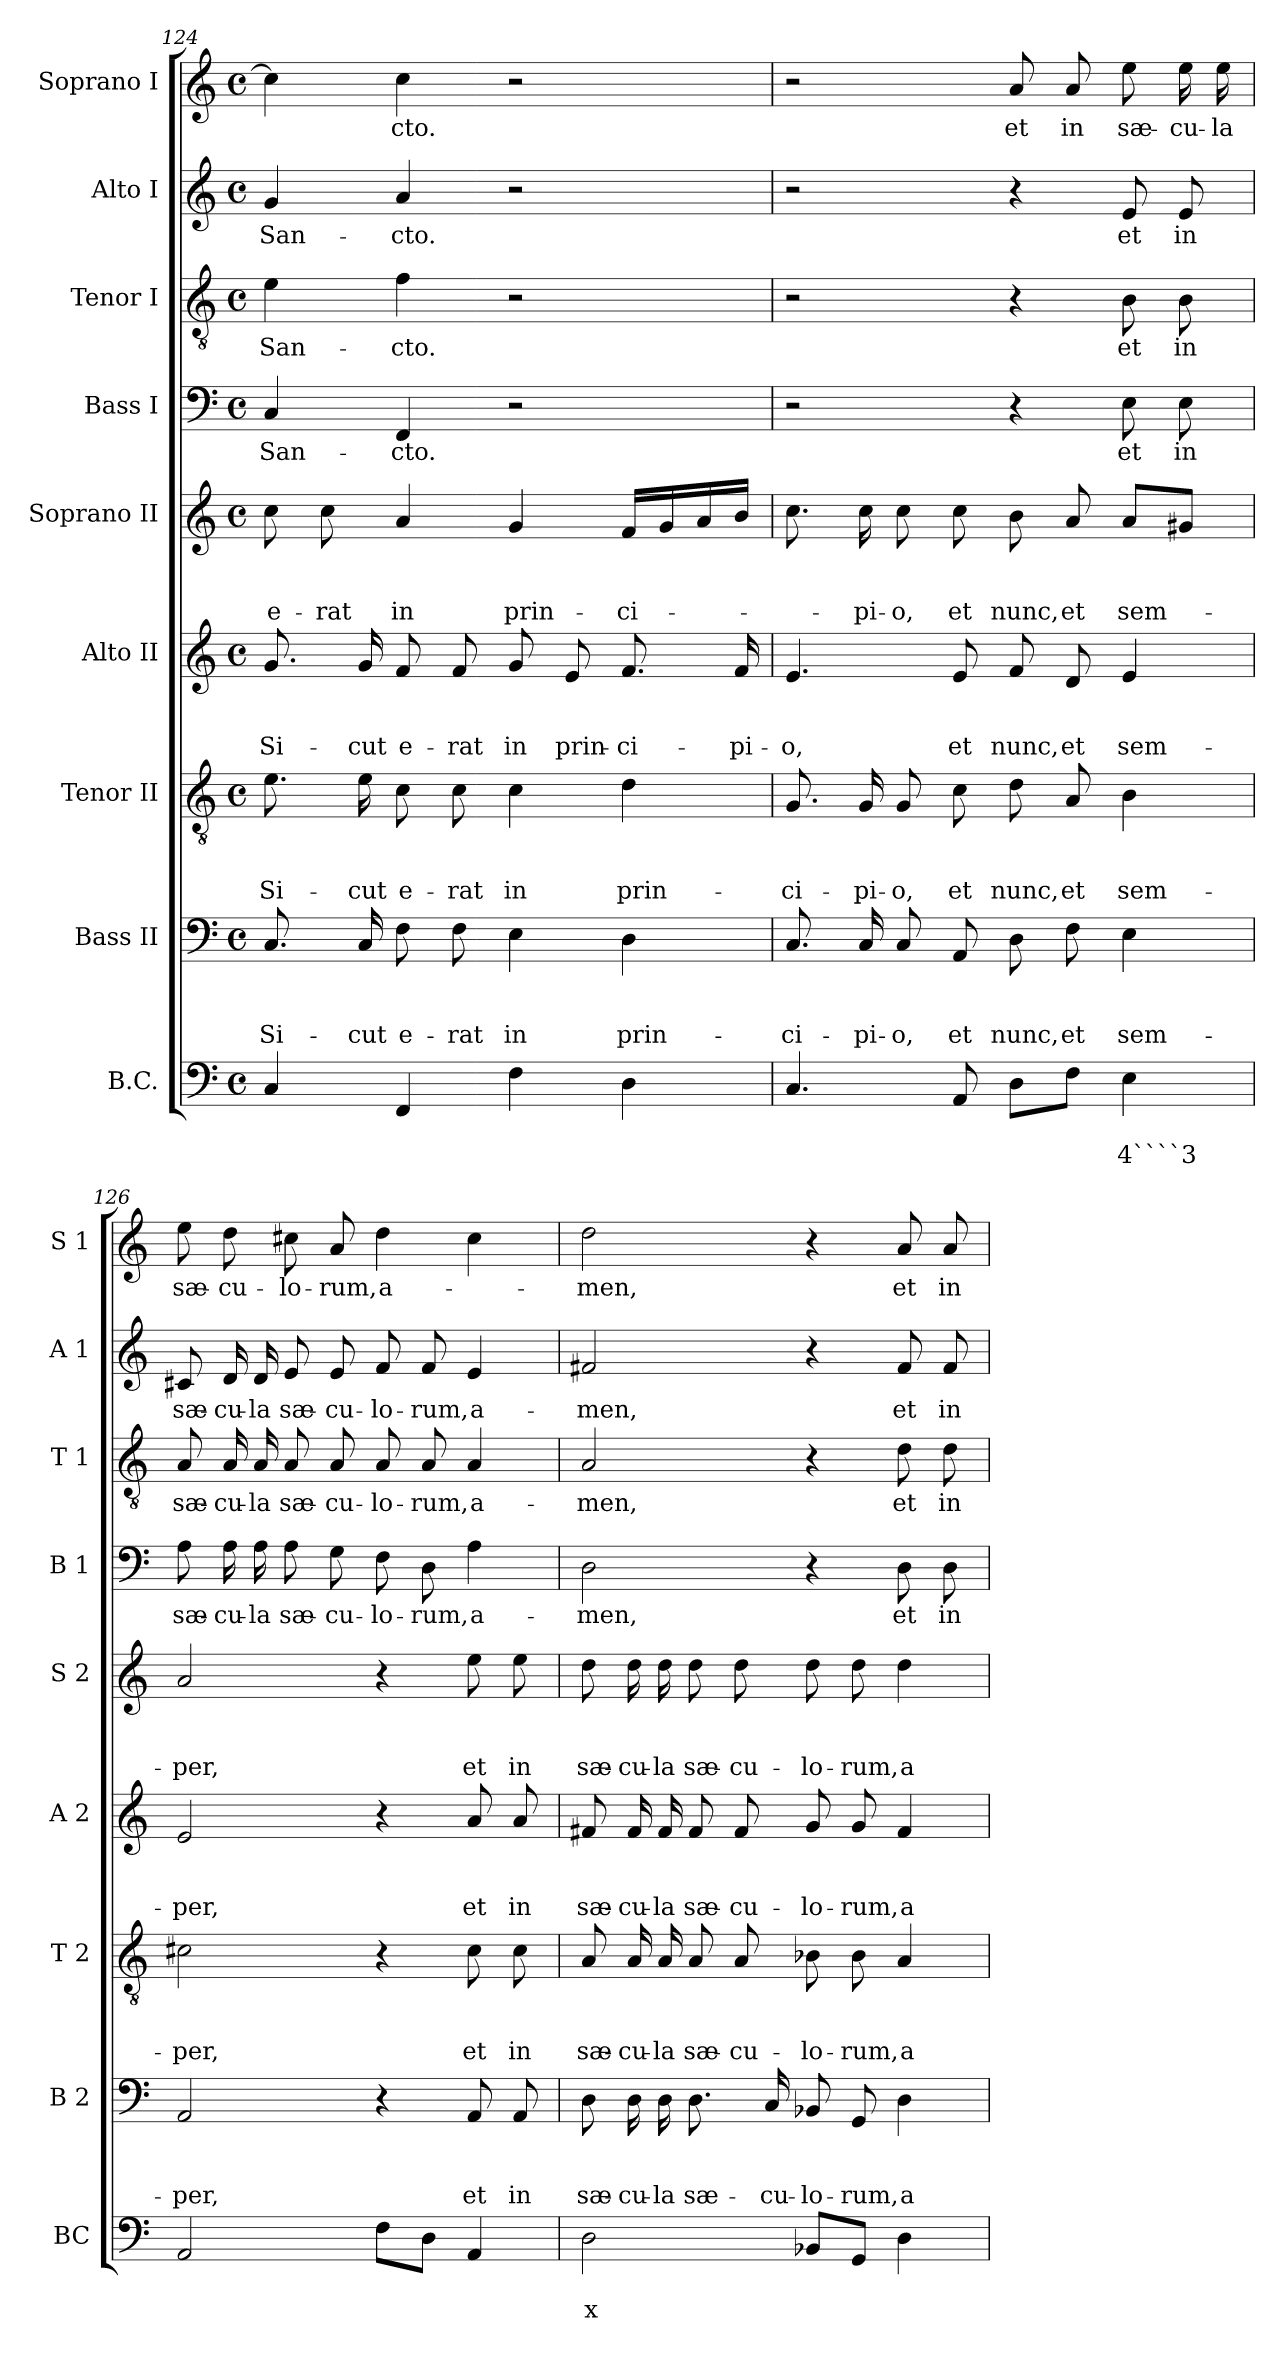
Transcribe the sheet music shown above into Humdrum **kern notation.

**kern	**text	**text	**kern	**text	**text	**text	**kern	**text	**text	**text	**kern	**text	**text	**text	**kern	**text	**text	**text	**kern	**text	**kern	**text	**kern	**text	**kern	**text
*part9	*part9	*part9	*part8	*part8	*part8	*part8	*part7	*part7	*part7	*part7	*part6	*part6	*part6	*part6	*part5	*part5	*part5	*part5	*part4	*part4	*part3	*part3	*part2	*part2	*part1	*part1
*staff9	*staff9	*staff9	*staff8	*staff8	*staff8	*staff8	*staff7	*staff7	*staff7	*staff7	*staff6	*staff6	*staff6	*staff6	*staff5	*staff5	*staff5	*staff5	*staff4	*staff4	*staff3	*staff3	*staff2	*staff2	*staff1	*staff1
*I"B.C.	*	*	*I"Bass II	*	*	*	*I"Tenor II	*	*	*	*I"Alto II	*	*	*	*I"Soprano II	*	*	*	*I"Bass I	*	*I"Tenor I	*	*I"Alto I	*	*I"Soprano I	*
*I'BC	*	*	*I'B 2	*	*	*	*I'T 2	*	*	*	*I'A 2	*	*	*	*I'S 2	*	*	*	*I'B 1	*	*I'T 1	*	*I'A 1	*	*I'S 1	*
*clefF4	*	*	*clefF4	*	*	*	*clefGv2	*	*	*	*clefG2	*	*	*	*clefG2	*	*	*	*clefF4	*	*clefGv2	*	*clefG2	*	*clefG2	*
*k[]	*	*	*k[]	*	*	*	*k[]	*	*	*	*k[]	*	*	*	*k[]	*	*	*	*k[]	*	*k[]	*	*k[]	*	*k[]	*
*C:	*	*	*C:	*	*	*	*C:	*	*	*	*C:	*	*	*	*C:	*	*	*	*C:	*	*C:	*	*C:	*	*C:	*
*M4/4	*	*	*M4/4	*	*	*	*M4/4	*	*	*	*M4/4	*	*	*	*M4/4	*	*	*	*M4/4	*	*M4/4	*	*M4/4	*	*M4/4	*
*met(c)	*	*	*met(c)	*	*	*	*met(c)	*	*	*	*met(c)	*	*	*	*met(c)	*	*	*	*met(c)	*	*met(c)	*	*met(c)	*	*met(c)	*
=124	=124	=124	=124	=124	=124	=124	=124	=124	=124	=124	=124	=124	=124	=124	=124	=124	=124	=124	=124	=124	=124	=124	=124	=124	=124	=124
!	!	!	!	!	!	!LO:LY:b	!	!	!	!LO:LY:b	!	!	!	!LO:LY:b	!	!	!	!LO:LY:b	!	!LO:LY:b	!	!LO:LY:b	!	!LO:LY:b	!	!
4C/	.	.	8.C/	.	.	Si-	8.e\	.	.	Si-	8.g/	.	.	Si-	8cc\	.	.	e-	4C/	San-	4e\	San-	4g/	San-	4cc\]	.
!	!	!	!	!	!	!	!	!	!	!	!	!	!	!	!	!	!	!LO:LY:b	!	!	!	!	!	!	!	!
.	.	.	.	.	.	.	.	.	.	.	.	.	.	.	8cc\	.	.	-rat	.	.	.	.	.	.	.	.
!	!	!	!	!	!	!LO:LY:b	!	!	!	!LO:LY:b	!	!	!	!LO:LY:b	!	!	!	!	!	!	!	!	!	!	!	!
.	.	.	16C/	.	.	-cut	16e\	.	.	-cut	16g/	.	.	-cut	.	.	.	.	.	.	.	.	.	.	.	.
!	!	!	!	!	!	!LO:LY:b	!	!	!	!LO:LY:b	!	!	!	!LO:LY:b	!	!	!	!LO:LY:b	!	!LO:LY:b	!	!LO:LY:b	!	!LO:LY:b	!	!LO:LY:b
4FF/	.	.	8F\	.	.	e-	8c\	.	.	e-	8f/	.	.	e-	4a/	.	.	in	4FF/	-cto.	4f\	-cto.	4a/	-cto.	4cc\	-cto.
!	!	!	!	!	!	!LO:LY:b	!	!	!	!LO:LY:b	!	!	!	!LO:LY:b	!	!	!	!	!	!	!	!	!	!	!	!
.	.	.	8F\	.	.	-rat	8c\	.	.	-rat	8f/	.	.	-rat	.	.	.	.	.	.	.	.	.	.	.	.
!	!	!	!	!	!	!LO:LY:b	!	!	!	!LO:LY:b	!	!	!	!LO:LY:b	!	!	!	!LO:LY:b	!	!	!	!	!	!	!	!
4F\	.	.	4E\	.	.	in	4c\	.	.	in	8g/	.	.	in	4g/	.	.	prin-	2r	.	2r	.	2r	.	2r	.
!	!	!	!	!	!	!	!	!	!	!	!	!	!	!LO:LY:b	!	!	!	!	!	!	!	!	!	!	!	!
.	.	.	.	.	.	.	.	.	.	.	8e/	.	.	prin-	.	.	.	.	.	.	.	.	.	.	.	.
!	!	!	!	!	!	!LO:LY:b	!	!	!	!LO:LY:b	!	!	!	!LO:LY:b	!	!	!	!LO:LY:b	!	!	!	!	!	!	!	!
4D\	.	.	4D\	.	.	prin-	4d\	.	.	prin-	8.f/	.	.	-ci-	16f/LL	.	.	-ci-	.	.	.	.	.	.	.	.
.	.	.	.	.	.	.	.	.	.	.	.	.	.	.	16g/	.	.	.	.	.	.	.	.	.	.	.
.	.	.	.	.	.	.	.	.	.	.	.	.	.	.	16a/	.	.	.	.	.	.	.	.	.	.	.
!	!	!	!	!	!	!	!	!	!	!	!	!	!	!LO:LY:b	!	!	!	!	!	!	!	!	!	!	!	!
.	.	.	.	.	.	.	.	.	.	.	16f/	.	.	-pi-	16b/JJ	.	.	.	.	.	.	.	.	.	.	.
!!LO:PB:g=z
=125	=125	=125	=125	=125	=125	=125	=125	=125	=125	=125	=125	=125	=125	=125	=125	=125	=125	=125	=125	=125	=125	=125	=125	=125	=125	=125
!	!	!	!	!	!	!LO:LY:b	!	!	!	!LO:LY:b	!	!	!	!LO:LY:b	!	!	!	!	!	!	!	!	!	!	!	!
4.C/	.	.	8.C/	.	.	-ci-	8.G/	.	.	-ci-	4.e/	.	.	-o,	8.cc\	.	.	.	2r	.	2r	.	2r	.	2r	.
!	!	!	!	!	!	!LO:LY:b	!	!	!	!LO:LY:b	!	!	!	!	!	!	!	!LO:LY:b	!	!	!	!	!	!	!	!
.	.	.	16C/	.	.	-pi-	16G/	.	.	-pi-	.	.	.	.	16cc\	.	.	-pi-	.	.	.	.	.	.	.	.
!	!	!	!	!	!	!LO:LY:b	!	!	!	!LO:LY:b	!	!	!	!	!	!	!	!LO:LY:b	!	!	!	!	!	!	!	!
.	.	.	8C/	.	.	-o,	8G/	.	.	-o,	.	.	.	.	8cc\	.	.	-o,	.	.	.	.	.	.	.	.
!	!	!	!	!	!	!LO:LY:b	!	!	!	!LO:LY:b	!	!	!	!LO:LY:b	!	!	!	!LO:LY:b	!	!	!	!	!	!	!	!
8AA/	.	.	8AA/	.	.	et	8c\	.	.	et	8e/	.	.	et	8cc\	.	.	et	.	.	.	.	.	.	.	.
!	!	!	!	!	!	!LO:LY:b	!	!	!	!LO:LY:b	!	!	!	!LO:LY:b	!	!	!	!LO:LY:b	!	!	!	!	!	!	!	!LO:LY:b
8D\L	.	.	8D\	.	.	nunc,	8d\	.	.	nunc,	8f/	.	.	nunc,	8b\	.	.	nunc,	4r	.	4r	.	4r	.	8a/	et
!	!	!	!	!	!	!LO:LY:b	!	!	!	!LO:LY:b	!	!	!	!LO:LY:b	!	!	!	!LO:LY:b	!	!	!	!	!	!	!	!LO:LY:b
8F\J	.	.	8F\	.	.	et	8A/	.	.	et	8d/	.	.	et	8a/	.	.	et	.	.	.	.	.	.	8a/	in
!	!	!LO:LY:b	!	!	!	!LO:LY:b	!	!	!	!LO:LY:b	!	!	!	!LO:LY:b	!	!	!	!LO:LY:b	!	!LO:LY:b	!	!LO:LY:b	!	!LO:LY:b	!	!LO:LY:b
4E\	.	4````3	4E\	.	.	sem-	4B\	.	.	sem-	4e/	.	.	sem-	8a/L	.	.	sem-	8E\	et	8B\	et	8e/	et	8ee\	sæ-
!	!	!	!	!	!	!	!	!	!	!	!	!	!	!	!	!	!	!	!	!LO:LY:b	!	!LO:LY:b	!	!LO:LY:b	!	!LO:LY:b
.	.	.	.	.	.	.	.	.	.	.	.	.	.	.	8g#X/J	.	.	.	8E\	in	8B\	in	8e/	in	16ee\	-cu-
!	!	!	!	!	!	!	!	!	!	!	!	!	!	!	!	!	!	!	!	!	!	!	!	!	!	!LO:LY:b
.	.	.	.	.	.	.	.	.	.	.	.	.	.	.	.	.	.	.	.	.	.	.	.	.	16ee\	-la
=126	=126	=126	=126	=126	=126	=126	=126	=126	=126	=126	=126	=126	=126	=126	=126	=126	=126	=126	=126	=126	=126	=126	=126	=126	=126	=126
!	!	!	!	!	!	!LO:LY:b	!	!	!	!LO:LY:b	!	!	!	!LO:LY:b	!	!	!	!LO:LY:b	!	!LO:LY:b	!	!LO:LY:b	!	!LO:LY:b	!	!LO:LY:b
2AA/	.	.	2AA/	.	.	-per,	2c#X\	.	.	-per,	2e/	.	.	-per,	2a/	.	.	-per,	8A\	sæ-	8A/	sæ-	8c#X/	sæ-	8ee\	sæ-
!	!	!	!	!	!	!	!	!	!	!	!	!	!	!	!	!	!	!	!	!LO:LY:b	!	!LO:LY:b	!	!LO:LY:b	!	!LO:LY:b
.	.	.	.	.	.	.	.	.	.	.	.	.	.	.	.	.	.	.	16A\	-cu-	16A/	-cu-	16d/	-cu-	8dd\	-cu-
!	!	!	!	!	!	!	!	!	!	!	!	!	!	!	!	!	!	!	!	!LO:LY:b	!	!LO:LY:b	!	!LO:LY:b	!	!
.	.	.	.	.	.	.	.	.	.	.	.	.	.	.	.	.	.	.	16A\	-la	16A/	-la	16d/	-la	.	.
!	!	!	!	!	!	!	!	!	!	!	!	!	!	!	!	!	!	!	!	!LO:LY:b	!	!LO:LY:b	!	!LO:LY:b	!	!LO:LY:b
.	.	.	.	.	.	.	.	.	.	.	.	.	.	.	.	.	.	.	8A\	sæ-	8A/	sæ-	8e/	sæ-	8cc#X\	-lo-
!	!	!	!	!	!	!	!	!	!	!	!	!	!	!	!	!	!	!	!	!LO:LY:b	!	!LO:LY:b	!	!LO:LY:b	!	!LO:LY:b
.	.	.	.	.	.	.	.	.	.	.	.	.	.	.	.	.	.	.	8G\	-cu-	8A/	-cu-	8e/	-cu-	8a/	-rum,
!	!	!	!	!	!	!	!	!	!	!	!	!	!	!	!	!	!	!	!	!LO:LY:b	!	!LO:LY:b	!	!LO:LY:b	!	!LO:LY:b
8F\L	.	.	4r	.	.	.	4r	.	.	.	4r	.	.	.	4r	.	.	.	8F\	-lo-	8A/	-lo-	8f/	-lo-	4dd\	a-
!	!	!	!	!	!	!	!	!	!	!	!	!	!	!	!	!	!	!	!	!LO:LY:b	!	!LO:LY:b	!	!LO:LY:b	!	!
8D\J	.	.	.	.	.	.	.	.	.	.	.	.	.	.	.	.	.	.	8D\	-rum,	8A/	-rum,	8f/	-rum,	.	.
!	!	!	!	!	!	!LO:LY:b	!	!	!	!LO:LY:b	!	!	!	!LO:LY:b	!	!	!	!LO:LY:b	!	!LO:LY:b	!	!LO:LY:b	!	!LO:LY:b	!	!
4AA/	.	.	8AA/	.	.	et	8c#\	.	.	et	8a/	.	.	et	8ee\	.	.	et	4A\	a-	4A/	a-	4e/	a-	4cc#\	.
!	!	!	!	!	!	!LO:LY:b	!	!	!	!LO:LY:b	!	!	!	!LO:LY:b	!	!	!	!LO:LY:b	!	!	!	!	!	!	!	!
.	.	.	8AA/	.	.	in	8c#\	.	.	in	8a/	.	.	in	8ee\	.	.	in	.	.	.	.	.	.	.	.
=127	=127	=127	=127	=127	=127	=127	=127	=127	=127	=127	=127	=127	=127	=127	=127	=127	=127	=127	=127	=127	=127	=127	=127	=127	=127	=127
!	!	!LO:LY:b	!	!	!	!LO:LY:b	!	!	!	!LO:LY:b	!	!	!	!LO:LY:b	!	!	!	!LO:LY:b	!	!LO:LY:b	!	!LO:LY:b	!	!LO:LY:b	!	!LO:LY:b
2D\	.	x	8D\	.	.	sæ-	8A/	.	.	sæ-	8f#X/	.	.	sæ-	8dd\	.	.	sæ-	2D\	-men,	2A/	-men,	2f#X/	-men,	2dd\	-men,
!	!	!	!	!	!	!LO:LY:b	!	!	!	!LO:LY:b	!	!	!	!LO:LY:b	!	!	!	!LO:LY:b	!	!	!	!	!	!	!	!
.	.	.	16D\	.	.	-cu-	16A/	.	.	-cu-	16f#/	.	.	-cu-	16dd\	.	.	-cu-	.	.	.	.	.	.	.	.
!	!	!	!	!	!	!LO:LY:b	!	!	!	!LO:LY:b	!	!	!	!LO:LY:b	!	!	!	!LO:LY:b	!	!	!	!	!	!	!	!
.	.	.	16D\	.	.	-la	16A/	.	.	-la	16f#/	.	.	-la	16dd\	.	.	-la	.	.	.	.	.	.	.	.
!	!	!	!	!	!	!LO:LY:b	!	!	!	!LO:LY:b	!	!	!	!LO:LY:b	!	!	!	!LO:LY:b	!	!	!	!	!	!	!	!
.	.	.	8.D\	.	.	sæ-	8A/	.	.	sæ-	8f#/	.	.	sæ-	8dd\	.	.	sæ-	.	.	.	.	.	.	.	.
!	!	!	!	!	!	!	!	!	!	!LO:LY:b	!	!	!	!LO:LY:b	!	!	!	!LO:LY:b	!	!	!	!	!	!	!	!
.	.	.	.	.	.	.	8A/	.	.	-cu-	8f#/	.	.	-cu-	8dd\	.	.	-cu-	.	.	.	.	.	.	.	.
!	!	!	!	!	!	!LO:LY:b	!	!	!	!	!	!	!	!	!	!	!	!	!	!	!	!	!	!	!	!
.	.	.	16C/	.	.	-cu-	.	.	.	.	.	.	.	.	.	.	.	.	.	.	.	.	.	.	.	.
!	!	!	!	!	!	!LO:LY:b	!	!	!	!LO:LY:b	!	!	!	!LO:LY:b	!	!	!	!LO:LY:b	!	!	!	!	!	!	!	!
8BB-X/L	.	.	8BB-X/	.	.	-lo-	8B-X\	.	.	-lo-	8g/	.	.	-lo-	8dd\	.	.	-lo-	4r	.	4r	.	4r	.	4r	.
!	!	!	!	!	!	!LO:LY:b	!	!	!	!LO:LY:b	!	!	!	!LO:LY:b	!	!	!	!LO:LY:b	!	!	!	!	!	!	!	!
8GG/J	.	.	8GG/	.	.	-rum,	8B-\	.	.	-rum,	8g/	.	.	-rum,	8dd\	.	.	-rum,	.	.	.	.	.	.	.	.
!	!	!	!	!	!	!LO:LY:b	!	!	!	!LO:LY:b	!	!	!	!LO:LY:b	!	!	!	!LO:LY:b	!	!LO:LY:b	!	!LO:LY:b	!	!LO:LY:b	!	!LO:LY:b
4D\	.	.	4D\	.	.	a-	4A/	.	.	a-	4f#/	.	.	a-	4dd\	.	.	a-	8D\	et	8d\	et	8f#/	et	8a/	et
!	!	!	!	!	!	!	!	!	!	!	!	!	!	!	!	!	!	!	!	!LO:LY:b	!	!LO:LY:b	!	!LO:LY:b	!	!LO:LY:b
.	.	.	.	.	.	.	.	.	.	.	.	.	.	.	.	.	.	.	8D\	in	8d\	in	8f#/	in	8a/	in
=	=	=	=	=	=	=	=	=	=	=	=	=	=	=	=	=	=	=	=	=	=	=	=	=	=	=
*-	*-	*-	*-	*-	*-	*-	*-	*-	*-	*-	*-	*-	*-	*-	*-	*-	*-	*-	*-	*-	*-	*-	*-	*-	*-	*-
